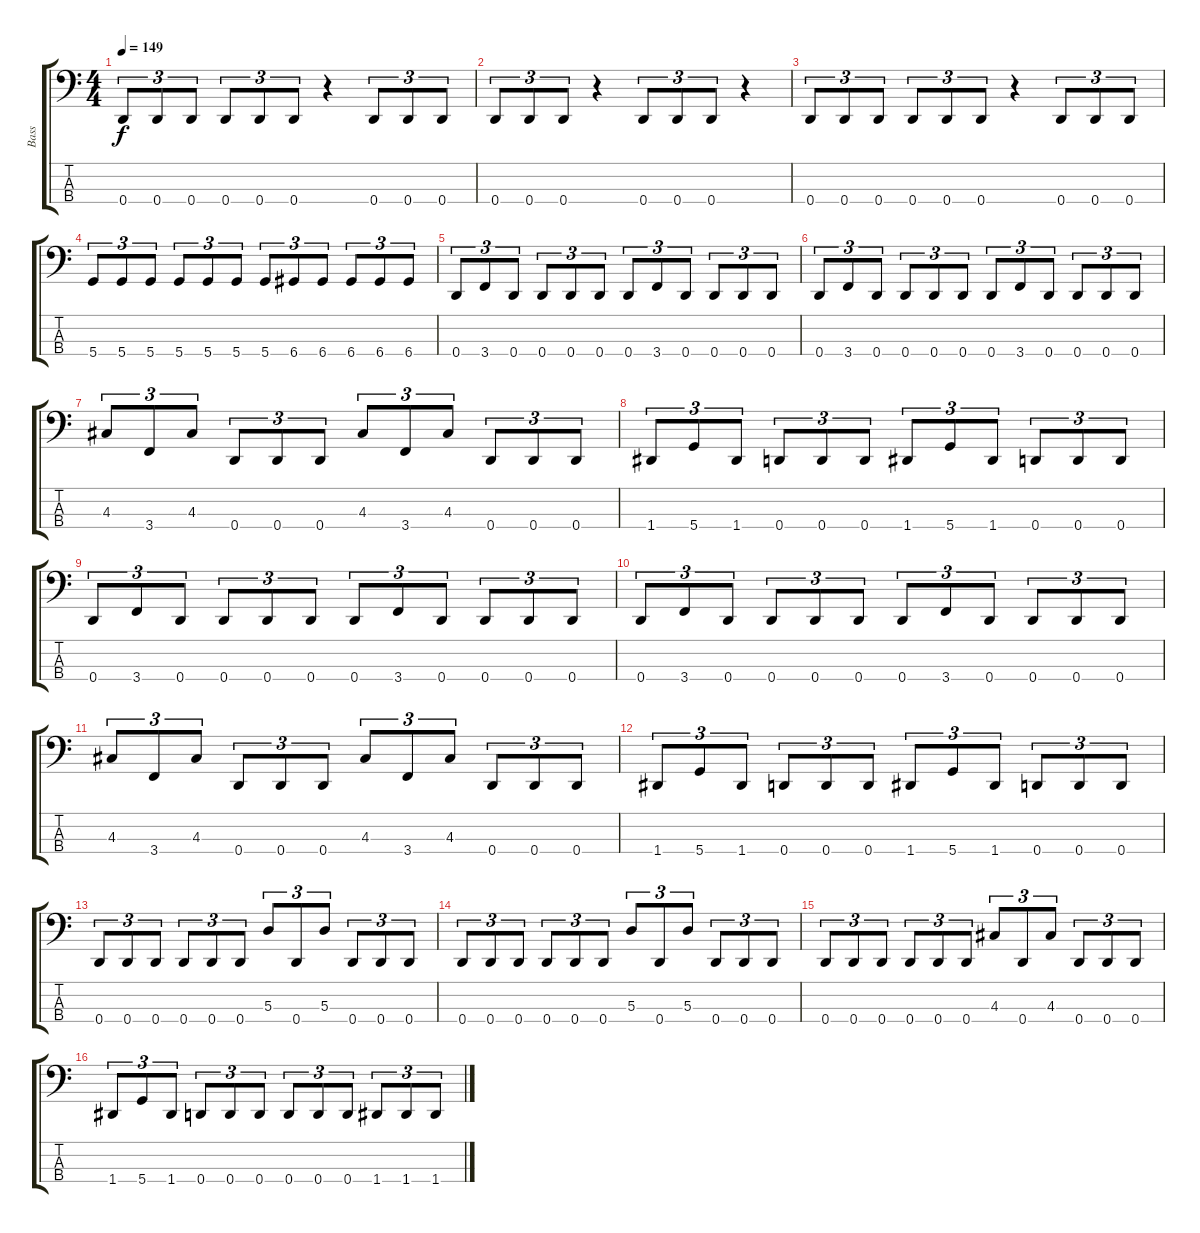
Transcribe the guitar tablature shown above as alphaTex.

\track ("Bass" "Bass") {instrument electricbasspick}
\staff {score tabs}
\tuning (G2 D2 A1 D1) {hide}
\ts (4 4)
\tempo 149
\clef f4
\ks c
0.4.8{tu (3 2) dy f} 0.4.8{tu (3 2)} 0.4.8{tu (3 2)} 0.4.8{tu (3 2)} 0.4.8{tu (3 2)} 0.4.8{tu (3 2)} r.4 0.4.8{tu (3 2)} 0.4.8{tu (3 2)} 0.4.8{tu (3 2)} |
0.4.8{tu (3 2)} 0.4.8{tu (3 2)} 0.4.8{tu (3 2)} r.4 0.4.8{tu (3 2)} 0.4.8{tu (3 2)} 0.4.8{tu (3 2)} r.4 |
0.4.8{tu (3 2)} 0.4.8{tu (3 2)} 0.4.8{tu (3 2)} 0.4.8{tu (3 2)} 0.4.8{tu (3 2)} 0.4.8{tu (3 2)} r.4 0.4.8{tu (3 2)} 0.4.8{tu (3 2)} 0.4.8{tu (3 2)} |
5.4.8{tu (3 2)} 5.4.8{tu (3 2)} 5.4.8{tu (3 2)} 5.4.8{tu (3 2)} 5.4.8{tu (3 2)} 5.4.8{tu (3 2)} 5.4.8{tu (3 2)} 6.4.8{tu (3 2)} 6.4.8{tu (3 2)} 6.4.8{tu (3 2)} 6.4.8{tu (3 2)} 6.4.8{tu (3 2)} |
0.4.8{tu (3 2)} 3.4.8{tu (3 2)} 0.4.8{tu (3 2)} 0.4.8{tu (3 2)} 0.4.8{tu (3 2)} 0.4.8{tu (3 2)} 0.4.8{tu (3 2)} 3.4.8{tu (3 2)} 0.4.8{tu (3 2)} 0.4.8{tu (3 2)} 0.4.8{tu (3 2)} 0.4.8{tu (3 2)} |
0.4.8{tu (3 2)} 3.4.8{tu (3 2)} 0.4.8{tu (3 2)} 0.4.8{tu (3 2)} 0.4.8{tu (3 2)} 0.4.8{tu (3 2)} 0.4.8{tu (3 2)} 3.4.8{tu (3 2)} 0.4.8{tu (3 2)} 0.4.8{tu (3 2)} 0.4.8{tu (3 2)} 0.4.8{tu (3 2)} |
4.3.8{tu (3 2)} 3.4.8{tu (3 2)} 4.3.8{tu (3 2)} 0.4.8{tu (3 2)} 0.4.8{tu (3 2)} 0.4.8{tu (3 2)} 4.3.8{tu (3 2)} 3.4.8{tu (3 2)} 4.3.8{tu (3 2)} 0.4.8{tu (3 2)} 0.4.8{tu (3 2)} 0.4.8{tu (3 2)} |
1.4.8{tu (3 2)} 5.4.8{tu (3 2)} 1.4.8{tu (3 2)} 0.4.8{tu (3 2)} 0.4.8{tu (3 2)} 0.4.8{tu (3 2)} 1.4.8{tu (3 2)} 5.4.8{tu (3 2)} 1.4.8{tu (3 2)} 0.4.8{tu (3 2)} 0.4.8{tu (3 2)} 0.4.8{tu (3 2)} |
0.4.8{tu (3 2)} 3.4.8{tu (3 2)} 0.4.8{tu (3 2)} 0.4.8{tu (3 2)} 0.4.8{tu (3 2)} 0.4.8{tu (3 2)} 0.4.8{tu (3 2)} 3.4.8{tu (3 2)} 0.4.8{tu (3 2)} 0.4.8{tu (3 2)} 0.4.8{tu (3 2)} 0.4.8{tu (3 2)} |
0.4.8{tu (3 2)} 3.4.8{tu (3 2)} 0.4.8{tu (3 2)} 0.4.8{tu (3 2)} 0.4.8{tu (3 2)} 0.4.8{tu (3 2)} 0.4.8{tu (3 2)} 3.4.8{tu (3 2)} 0.4.8{tu (3 2)} 0.4.8{tu (3 2)} 0.4.8{tu (3 2)} 0.4.8{tu (3 2)} |
4.3.8{tu (3 2)} 3.4.8{tu (3 2)} 4.3.8{tu (3 2)} 0.4.8{tu (3 2)} 0.4.8{tu (3 2)} 0.4.8{tu (3 2)} 4.3.8{tu (3 2)} 3.4.8{tu (3 2)} 4.3.8{tu (3 2)} 0.4.8{tu (3 2)} 0.4.8{tu (3 2)} 0.4.8{tu (3 2)} |
1.4.8{tu (3 2)} 5.4.8{tu (3 2)} 1.4.8{tu (3 2)} 0.4.8{tu (3 2)} 0.4.8{tu (3 2)} 0.4.8{tu (3 2)} 1.4.8{tu (3 2)} 5.4.8{tu (3 2)} 1.4.8{tu (3 2)} 0.4.8{tu (3 2)} 0.4.8{tu (3 2)} 0.4.8{tu (3 2)} |
0.4.8{tu (3 2)} 0.4.8{tu (3 2)} 0.4.8{tu (3 2)} 0.4.8{tu (3 2)} 0.4.8{tu (3 2)} 0.4.8{tu (3 2)} 5.3.8{tu (3 2)} 0.4.8{tu (3 2)} 5.3.8{tu (3 2)} 0.4.8{tu (3 2)} 0.4.8{tu (3 2)} 0.4.8{tu (3 2)} |
0.4.8{tu (3 2)} 0.4.8{tu (3 2)} 0.4.8{tu (3 2)} 0.4.8{tu (3 2)} 0.4.8{tu (3 2)} 0.4.8{tu (3 2)} 5.3.8{tu (3 2)} 0.4.8{tu (3 2)} 5.3.8{tu (3 2)} 0.4.8{tu (3 2)} 0.4.8{tu (3 2)} 0.4.8{tu (3 2)} |
0.4.8{tu (3 2)} 0.4.8{tu (3 2)} 0.4.8{tu (3 2)} 0.4.8{tu (3 2)} 0.4.8{tu (3 2)} 0.4.8{tu (3 2)} 4.3.8{tu (3 2)} 0.4.8{tu (3 2)} 4.3.8{tu (3 2)} 0.4.8{tu (3 2)} 0.4.8{tu (3 2)} 0.4.8{tu (3 2)} |
1.4.8{tu (3 2)} 5.4.8{tu (3 2)} 1.4.8{tu (3 2)} 0.4.8{tu (3 2)} 0.4.8{tu (3 2)} 0.4.8{tu (3 2)} 0.4.8{tu (3 2)} 0.4.8{tu (3 2)} 0.4.8{tu (3 2)} 1.4.8{tu (3 2)} 1.4.8{tu (3 2)} 1.4.8{tu (3 2)}
